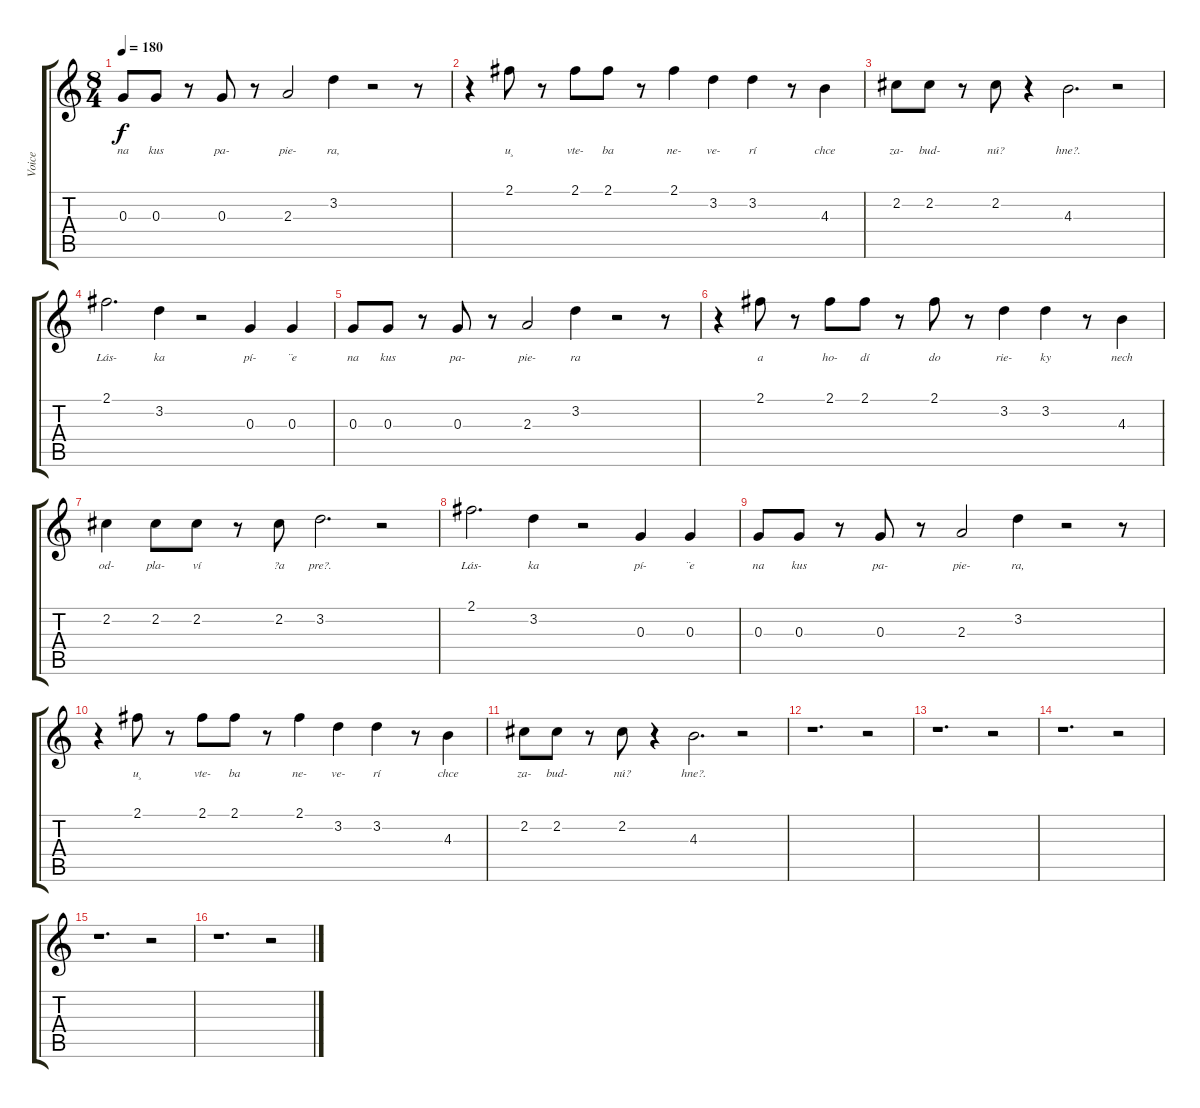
\track ("Voice" "Voice") {instrument electricguitarjazz}
\staff {score tabs}
\tuning (E4 B3 G3 D3 A2 E2) {hide}
\ts (8 4)
\tempo 180
\clef g2
\ks c
0.3.8{lyrics (0 "na") lyrics (1 "") lyrics (2 "") lyrics (3 "") lyrics (4 "") dy f} 0.3.8{lyrics (0 "kus") lyrics (1 "") lyrics (2 "") lyrics (3 "") lyrics (4 "")} r.8 0.3.8{lyrics (0 "pa-") lyrics (1 "") lyrics (2 "") lyrics (3 "") lyrics (4 "")} r.8 2.3.2{lyrics (0 "pie-") lyrics (1 "") lyrics (2 "") lyrics (3 "") lyrics (4 "")} 3.2.4{lyrics (0 "ra,") lyrics (1 "") lyrics (2 "") lyrics (3 "") lyrics (4 "")} r.2 r.8 |
r.4 2.1.8{lyrics (0 "u¸") lyrics (1 "") lyrics (2 "") lyrics (3 "") lyrics (4 "")} r.8 2.1.8{lyrics (0 "vte-") lyrics (1 "") lyrics (2 "") lyrics (3 "") lyrics (4 "")} 2.1.8{lyrics (0 "ba") lyrics (1 "") lyrics (2 "") lyrics (3 "") lyrics (4 "")} r.8 2.1.4{lyrics (0 "ne-") lyrics (1 "") lyrics (2 "") lyrics (3 "") lyrics (4 "")} 3.2.4{lyrics (0 "ve-") lyrics (1 "") lyrics (2 "") lyrics (3 "") lyrics (4 "")} 3.2.4{lyrics (0 "rí­") lyrics (1 "") lyrics (2 "") lyrics (3 "") lyrics (4 "")} r.8 4.3.4{lyrics (0 "chce") lyrics (1 "") lyrics (2 "") lyrics (3 "") lyrics (4 "")} |
2.2.8{lyrics (0 "za-") lyrics (1 "") lyrics (2 "") lyrics (3 "") lyrics (4 "")} 2.2.8{lyrics (0 "bud-") lyrics (1 "") lyrics (2 "") lyrics (3 "") lyrics (4 "")} r.8 2.2.8{lyrics (0 "nú?") lyrics (1 "") lyrics (2 "") lyrics (3 "") lyrics (4 "")} r.4 4.3.2{d lyrics (0 "hne?.") lyrics (1 "") lyrics (2 "") lyrics (3 "") lyrics (4 "")} r.2 |
2.1.2{d lyrics (0 "Lás-") lyrics (1 "") lyrics (2 "") lyrics (3 "") lyrics (4 "")} 3.2.4{lyrics (0 "ka") lyrics (1 "") lyrics (2 "") lyrics (3 "") lyrics (4 "")} r.2 0.3.4{lyrics (0 "pí­-") lyrics (1 "") lyrics (2 "") lyrics (3 "") lyrics (4 "")} 0.3.4{lyrics (0 "¨e") lyrics (1 "") lyrics (2 "") lyrics (3 "") lyrics (4 "")} |
0.3.8{lyrics (0 "na") lyrics (1 "") lyrics (2 "") lyrics (3 "") lyrics (4 "")} 0.3.8{lyrics (0 "kus") lyrics (1 "") lyrics (2 "") lyrics (3 "") lyrics (4 "")} r.8 0.3.8{lyrics (0 "pa-") lyrics (1 "") lyrics (2 "") lyrics (3 "") lyrics (4 "")} r.8 2.3.2{lyrics (0 "pie-") lyrics (1 "") lyrics (2 "") lyrics (3 "") lyrics (4 "")} 3.2.4{lyrics (0 "ra") lyrics (1 "") lyrics (2 "") lyrics (3 "") lyrics (4 "")} r.2 r.8 |
r.4 2.1.8{lyrics (0 "a") lyrics (1 "") lyrics (2 "") lyrics (3 "") lyrics (4 "")} r.8 2.1.8{lyrics (0 "ho-") lyrics (1 "") lyrics (2 "") lyrics (3 "") lyrics (4 "")} 2.1.8{lyrics (0 "dí­") lyrics (1 "") lyrics (2 "") lyrics (3 "") lyrics (4 "")} r.8 2.1.8{lyrics (0 "do") lyrics (1 "") lyrics (2 "") lyrics (3 "") lyrics (4 "")} r.8 3.2.4{lyrics (0 "rie-") lyrics (1 "") lyrics (2 "") lyrics (3 "") lyrics (4 "")} 3.2.4{lyrics (0 "ky") lyrics (1 "") lyrics (2 "") lyrics (3 "") lyrics (4 "")} r.8 4.3.4{lyrics (0 "nech") lyrics (1 "") lyrics (2 "") lyrics (3 "") lyrics (4 "")} |
2.2.4{lyrics (0 "od-") lyrics (1 "") lyrics (2 "") lyrics (3 "") lyrics (4 "")} 2.2.8{lyrics (0 "pla-") lyrics (1 "") lyrics (2 "") lyrics (3 "") lyrics (4 "")} 2.2.8{lyrics (0 "ví­") lyrics (1 "") lyrics (2 "") lyrics (3 "") lyrics (4 "")} r.8 2.2.8{lyrics (0 "?a") lyrics (1 "") lyrics (2 "") lyrics (3 "") lyrics (4 "")} 3.2.2{d lyrics (0 "pre?.") lyrics (1 "") lyrics (2 "") lyrics (3 "") lyrics (4 "")} r.2 |
2.1.2{d lyrics (0 "Lás-") lyrics (1 "") lyrics (2 "") lyrics (3 "") lyrics (4 "")} 3.2.4{lyrics (0 "ka") lyrics (1 "") lyrics (2 "") lyrics (3 "") lyrics (4 "")} r.2 0.3.4{lyrics (0 "pí­-") lyrics (1 "") lyrics (2 "") lyrics (3 "") lyrics (4 "")} 0.3.4{lyrics (0 "¨e") lyrics (1 "") lyrics (2 "") lyrics (3 "") lyrics (4 "")} |
0.3.8{lyrics (0 "na") lyrics (1 "") lyrics (2 "") lyrics (3 "") lyrics (4 "")} 0.3.8{lyrics (0 "kus") lyrics (1 "") lyrics (2 "") lyrics (3 "") lyrics (4 "")} r.8 0.3.8{lyrics (0 "pa-") lyrics (1 "") lyrics (2 "") lyrics (3 "") lyrics (4 "")} r.8 2.3.2{lyrics (0 "pie-") lyrics (1 "") lyrics (2 "") lyrics (3 "") lyrics (4 "")} 3.2.4{lyrics (0 "ra,") lyrics (1 "") lyrics (2 "") lyrics (3 "") lyrics (4 "")} r.2 r.8 |
r.4 2.1.8{lyrics (0 "u¸") lyrics (1 "") lyrics (2 "") lyrics (3 "") lyrics (4 "")} r.8 2.1.8{lyrics (0 "vte-") lyrics (1 "") lyrics (2 "") lyrics (3 "") lyrics (4 "")} 2.1.8{lyrics (0 "ba") lyrics (1 "") lyrics (2 "") lyrics (3 "") lyrics (4 "")} r.8 2.1.4{lyrics (0 "ne-") lyrics (1 "") lyrics (2 "") lyrics (3 "") lyrics (4 "")} 3.2.4{lyrics (0 "ve-") lyrics (1 "") lyrics (2 "") lyrics (3 "") lyrics (4 "")} 3.2.4{lyrics (0 "rí­") lyrics (1 "") lyrics (2 "") lyrics (3 "") lyrics (4 "")} r.8 4.3.4{lyrics (0 "chce") lyrics (1 "") lyrics (2 "") lyrics (3 "") lyrics (4 "")} |
2.2.8{lyrics (0 "za-") lyrics (1 "") lyrics (2 "") lyrics (3 "") lyrics (4 "")} 2.2.8{lyrics (0 "bud-") lyrics (1 "") lyrics (2 "") lyrics (3 "") lyrics (4 "")} r.8 2.2.8{lyrics (0 "nú?") lyrics (1 "") lyrics (2 "") lyrics (3 "") lyrics (4 "")} r.4 4.3.2{d lyrics (0 "hne?.") lyrics (1 "") lyrics (2 "") lyrics (3 "") lyrics (4 "")} r.2 |
r.1{d} r.2 |
r.1{d} r.2 |
r.1{d} r.2 |
r.1{d} r.2 |
r.1{d} r.2
